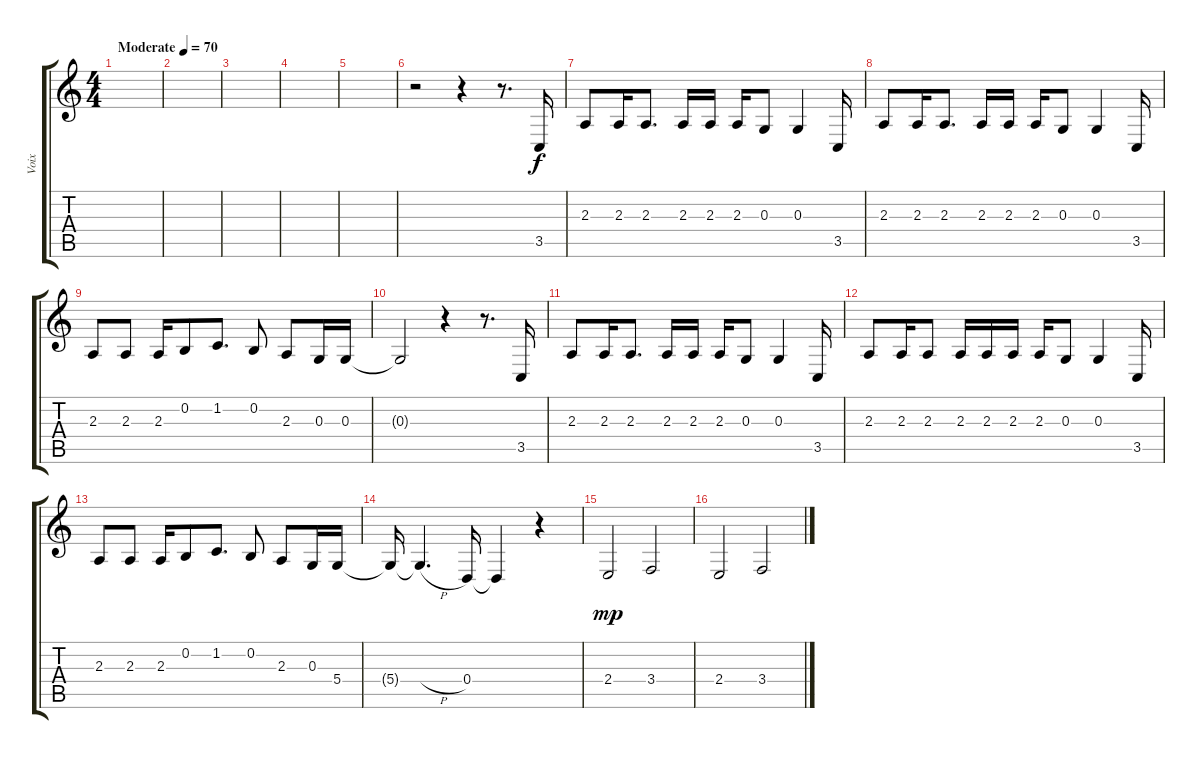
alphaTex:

\track ("Voix" "Voix") {instrument bassoon}
\staff {score tabs}
\tuning (E4 B3 G3 D3 A2 E2) {hide}
\ts (4 4)
\tempo (70 "Moderate")
\clef g2
\ks c
|
|
|
|
|
r.2 r.4 r.8{d} 3.5.16 |
2.3.8 2.3.16 2.3.8{d} 2.3.16 2.3.16 2.3.16 0.3.8 0.3.4 3.5.16 |
2.3.8 2.3.16 2.3.8{d} 2.3.16 2.3.16 2.3.16 0.3.8 0.3.4 3.5.16 |
2.3.8 2.3.8 2.3.16 0.2.8 1.2.8{d} 0.2.8 2.3.8 0.3.16 0.3.16 |
0.3{t}.2 r.4 r.8{d} 3.5.16 |
2.3.8 2.3.16 2.3.8{d} 2.3.16 2.3.16 2.3.16 0.3.8 0.3.4 3.5.16 |
2.3.8 2.3.16 2.3.8 2.3.16 2.3.16 2.3.16 2.3.16 0.3.8 0.3.4 3.5.16 |
2.3.8 2.3.8 2.3.16 0.2.8 1.2.8{d} 0.2.8 2.3.8 0.3.16 5.4.16 |
5.4{t}.16 5.4{h t}.4{d} 0.4.16 0.4{t}.4 r.4 |
2.4.2{dy mp} 3.4.2 |
2.4.2 3.4.2
